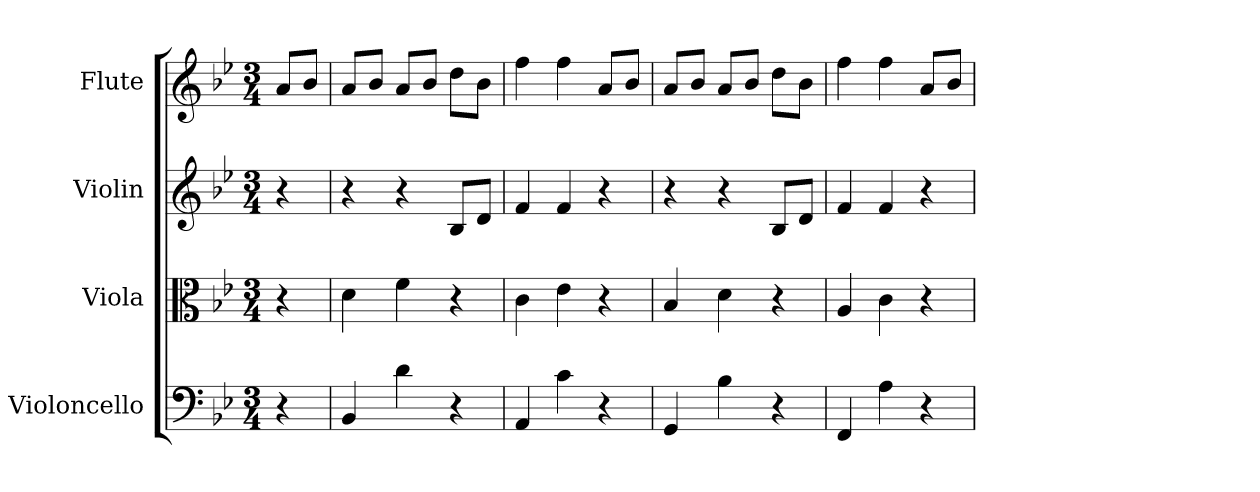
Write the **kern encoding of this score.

**kern	**kern	**kern	**kern
*part4	*part3	*part2	*part1
*staff4	*staff3	*staff2	*staff1
*I"Violoncello	*I"Viola	*I"Violin	*I"Flute
*I'Vc	*I'Vla	*I'Vln	*I'Fl
*clefF4	*clefC3	*	*
*k[b-e-]	*k[b-e-]	*k[b-e-]	*k[b-e-]
*B-:	*B-:	*B-:	*B-:
*M3/4	*M3/4	*M3/4	*M3/4
*MM130	*MM130	*MM130	*MM130
=	=	=	=
4r	4r	4r	8aL
.	.	.	8b-J
=1	=1	=1	=1
4BB-	4d	4r	8aL
.	.	.	8b-J
4d	4f	4r	8aL
.	.	.	8b-J
4r	4r	8B-L	8ddL
.	.	8dJ	8b-J
=2	=2	=2	=2
4AA	4c	4f	4ff
4c	4e-	4f	4ff
4r	4r	4r	8aL
.	.	.	8b-J
=3	=3	=3	=3
4GG	4B-	4r	8aL
.	.	.	8b-J
4B-	4d	4r	8aL
.	.	.	8b-J
4r	4r	8B-L	8ddL
.	.	8dJ	8b-J
=4	=4	=4	=4
4FF	4A	4f	4ff
4A	4c	4f	4ff
4r	4r	4r	8aL
.	.	.	8b-J
=	=	=	=
*-	*-	*-	*-
